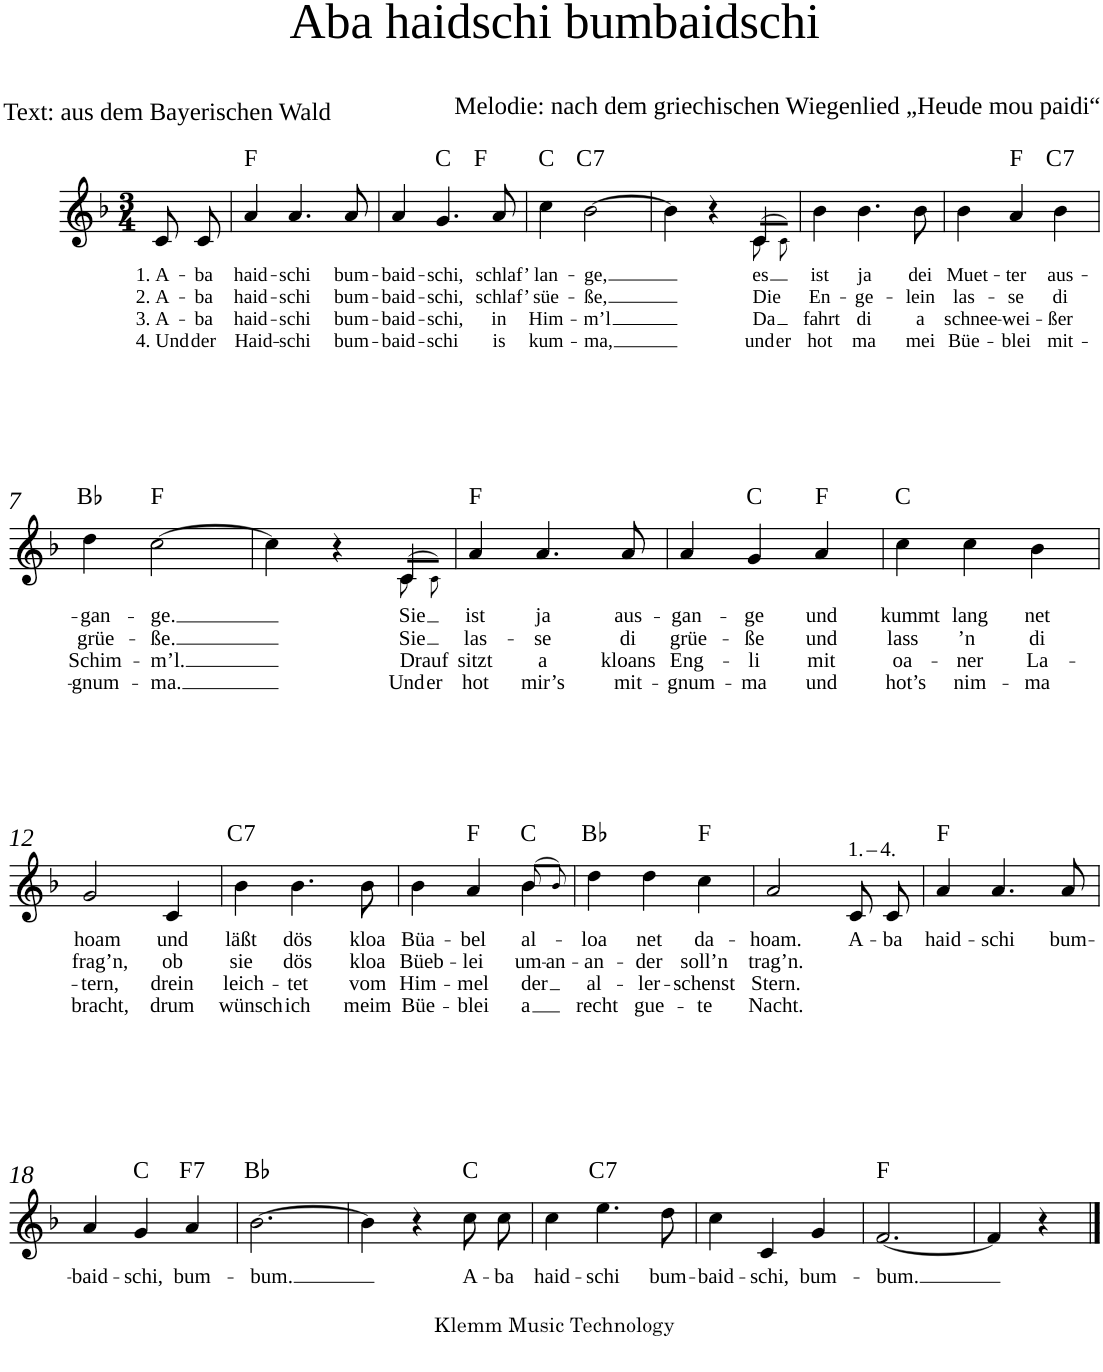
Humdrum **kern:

**kern	**text	**text	**text	**text	**harte
*part1	*part1	*part1	*part1	*part1	*part1
*staff1	*staff1	*staff1	*staff1	*staff1	*
*I"1.	*	*	*	*	*
*clefG2	*	*	*	*	*
*k[b-]	*	*	*	*	*
*F:	*	*	*	*	*
*M3/4	*	*	*	*	*
=	=	=	=	=	=
!	!LO:LY:b	!LO:LY:b	!LO:LY:b	!LO:LY:b	!
8c/	1. A-	2. A-	3. A-	4. Und	.
!	!LO:LY:b	!LO:LY:b	!LO:LY:b	!LO:LY:b	!
8c/	-ba	-ba	-ba	der	.
=1	=1	=1	=1	=1	=1
!	!LO:LY:b	!LO:LY:b	!LO:LY:b	!LO:LY:b	!
4a/	haid-	haid-	haid-	Haid-	F:maj
!	!LO:LY:b	!LO:LY:b	!LO:LY:b	!LO:LY:b	!
4.a/	-schi	-schi	-schi	-schi	.
!	!LO:LY:b	!LO:LY:b	!LO:LY:b	!LO:LY:b	!
8a/	bum-	bum-	bum-	bum-	.
=2	=2	=2	=2	=2	=2
!	!LO:LY:b	!LO:LY:b	!LO:LY:b	!LO:LY:b	!
*^	*	*	*	*	*
4a/	2ryy	-baid-	-baid-	-baid-	-baid-	.
!	!	!LO:LY:b	!LO:LY:b	!LO:LY:b	!LO:LY:b	!
4.g/	.	-schi,	-schi,	-schi,	-schi	C:maj
.	4ryy	.	.	.	.	F:maj
!	!	!LO:LY:b	!LO:LY:b	!LO:LY:b	!LO:LY:b	!
8a/	.	schlaf’	schlaf’	in	is	.
=3	=3	=3	=3	=3	=3	=3
!	!	!LO:LY:b	!LO:LY:b	!LO:LY:b	!LO:LY:b	!
*v	*v	*	*	*	*	*
4cc\	lan-	süe-	Him-	kum-	C:maj
!	!LO:LY:b	!LO:LY:b	!LO:LY:b	!LO:LY:b	!LO:H:kt=7
[2b-\	-ge,	-ße,	-m’l	-ma,	C:7
=4	=4	=4	=4	=4	=4
*^	*	*	*	*	*
*	*^	*	*	*	*	*
4b-\]	2ryy	2ryy	.	.	.	.	.
4r	.	.	.	.	.	.	.
!	!	!	!LO:LY:b	!LO:LY:b	!LO:LY:b	!LO:LY:b	!
(>8cL	4c/	8c!\	es	Die	Da	und	.
!	!	!	!	!	!	!LO:LY:b	!
8cJ)	.	8c!\	.	.	.	er	.
=5	=5	=5	=5	=5	=5	=5	=5
!	!	!	!LO:LY:b	!LO:LY:b	!LO:LY:b	!LO:LY:b	!
*v	*v	*v	*	*	*	*	*
4b-\	ist	En-	fahrt	hot	.
!	!LO:LY:b	!LO:LY:b	!LO:LY:b	!LO:LY:b	!
4.b-\	ja	-ge-	di	ma	.
!	!LO:LY:b	!LO:LY:b	!LO:LY:b	!LO:LY:b	!
8b-\	dei	-lein	a	mei	.
=6	=6	=6	=6	=6	=6
!	!LO:LY:b	!LO:LY:b	!LO:LY:b	!LO:LY:b	!
4b-\	Muet-	las-	schnee-	Büe-	.
!	!LO:LY:b	!LO:LY:b	!LO:LY:b	!LO:LY:b	!
4a/	-ter	-se	-wei-	-blei	F:maj
!	!LO:LY:b	!LO:LY:b	!LO:LY:b	!LO:LY:b	!LO:H:kt=7
4b-\	aus-	di	-ßer	mit-	C:7
!!LO:LB:g=z
=7	=7	=7	=7	=7	=7
!	!LO:LY:b	!LO:LY:b	!LO:LY:b	!LO:LY:b	!
4dd\	-gan-	grüe-	Schim-	-gnum-	Bb:maj
!	!LO:LY:b	!LO:LY:b	!LO:LY:b	!LO:LY:b	!
[2cc\	-ge.	-ße.	-m’l.	-ma.	F:maj
=8	=8	=8	=8	=8	=8
*^	*	*	*	*	*
*	*^	*	*	*	*	*
4cc\]	2ryy	2ryy	.	.	.	.	.
4r	.	.	.	.	.	.	.
!	!	!	!LO:LY:b	!LO:LY:b	!LO:LY:b	!LO:LY:b	!
(>8cL	4c/	8c!\	Sie	Sie	Drauf	Und	.
!	!	!	!	!	!	!LO:LY:b	!
8cJ)	.	8c!\	.	.	.	er	.
=9	=9	=9	=9	=9	=9	=9	=9
!	!	!	!LO:LY:b	!LO:LY:b	!LO:LY:b	!LO:LY:b	!
*v	*v	*v	*	*	*	*	*
4a/	ist	las-	sitzt	hot	F:maj
!	!LO:LY:b	!LO:LY:b	!LO:LY:b	!LO:LY:b	!
4.a/	ja	-se	a	mir’s	.
!	!LO:LY:b	!LO:LY:b	!LO:LY:b	!LO:LY:b	!
8a/	aus-	di	kloans	mit-	.
=10	=10	=10	=10	=10	=10
!	!LO:LY:b	!LO:LY:b	!LO:LY:b	!LO:LY:b	!
4a/	-gan-	grüe-	Eng-	-gnum-	.
!	!LO:LY:b	!LO:LY:b	!LO:LY:b	!LO:LY:b	!
4g/	-ge	-ße	-li	-ma	C:maj
!	!LO:LY:b	!LO:LY:b	!LO:LY:b	!LO:LY:b	!
4a/	und	und	mit	und	F:maj
=11	=11	=11	=11	=11	=11
!	!LO:LY:b	!LO:LY:b	!LO:LY:b	!LO:LY:b	!
4cc\	kummt	lass	oa-	hot’s	C:maj
!	!LO:LY:b	!LO:LY:b	!LO:LY:b	!LO:LY:b	!
4cc\	lang	’n	-ner	nim-	.
!	!LO:LY:b	!LO:LY:b	!LO:LY:b	!LO:LY:b	!
4b-\	net	di	La-	-ma	.
!!LO:LB:g=z
=12	=12	=12	=12	=12	=12
!	!LO:LY:b	!LO:LY:b	!LO:LY:b	!LO:LY:b	!
2g/	hoam	frag’n,	-tern,	bracht,	.
!	!LO:LY:b	!LO:LY:b	!LO:LY:b	!LO:LY:b	!
4c/	und	ob	drein	drum	.
=13	=13	=13	=13	=13	=13
!	!LO:LY:b	!LO:LY:b	!LO:LY:b	!LO:LY:b	!LO:H:kt=7
4b-\	läßt	sie	leich-	wünsch	C:7
!	!LO:LY:b	!LO:LY:b	!LO:LY:b	!LO:LY:b	!
4.b-\	dös	dös	-tet	ich	.
!	!LO:LY:b	!LO:LY:b	!LO:LY:b	!LO:LY:b	!
8b-\	kloa	kloa	vom	meim	.
=14	=14	=14	=14	=14	=14
!	!LO:LY:b	!LO:LY:b	!LO:LY:b	!LO:LY:b	!
*^	*	*	*	*	*
*	*^	*	*	*	*	*
4b-\	2ryy	2ryy	Büa-	Büeb-	Him-	Büe-	.
!	!	!	!LO:LY:b	!LO:LY:b	!LO:LY:b	!LO:LY:b	!
4a/	.	.	-bel	-lei	-mel	-blei	F:maj
!	!	!	!LO:LY:b	!LO:LY:b	!LO:LY:b	!LO:LY:b	!
(>8b-L	4b-\	8b-!/	al-	um-	der	a	C:maj
!	!	!	!	!LO:LY:b	!	!	!
8b-J)	.	8b-!/	.	-an-	.	.	.
=15	=15	=15	=15	=15	=15	=15	=15
!	!	!	!LO:LY:b	!LO:LY:b	!LO:LY:b	!LO:LY:b	!
*v	*v	*v	*	*	*	*	*
4dd\	-loa	-an-	al-	recht	Bb:maj
!	!LO:LY:b	!LO:LY:b	!LO:LY:b	!LO:LY:b	!
4dd\	net	-der	-ler-	gue-	.
!	!LO:LY:b	!LO:LY:b	!LO:LY:b	!LO:LY:b	!
4cc\	da-	soll’n	-schenst	-te	F:maj
=16	=16	=16	=16	=16	=16
!	!LO:LY:b	!LO:LY:b	!LO:LY:b	!LO:LY:b	!
2a/	-hoam.	trag’n.	Stern.	Nacht.	.
!LO:TX:a:t=1.	!	!	!	!	!
!LO:TX:a:t=–	!	!	!	!	!
!LO:TX:a:t=4.	!	!	!	!	!
!	!LO:LY:b	!	!	!	!
8c/	A-	.	.	.	.
!	!LO:LY:b	!	!	!	!
8c/	-ba	.	.	.	.
=17	=17	=17	=17	=17	=17
!	!LO:LY:b	!	!	!	!
4a/	haid-	.	.	.	F:maj
!	!LO:LY:b	!	!	!	!
4.a/	-schi	.	.	.	.
!	!LO:LY:b	!	!	!	!
8a/	bum-	.	.	.	.
!!LO:LB:g=z
=18	=18	=18	=18	=18	=18
!	!LO:LY:b	!	!	!	!
4a/	-baid-	.	.	.	.
!	!LO:LY:b	!	!	!	!
4g/	-schi,	.	.	.	C:maj
!	!LO:LY:b	!	!	!	!LO:H:kt=7
4a/	bum-	.	.	.	F:7
=19	=19	=19	=19	=19	=19
!	!LO:LY:b	!	!	!	!
[2.b-\	-bum.	.	.	.	Bb:maj
=20	=20	=20	=20	=20	=20
4b-\]	.	.	.	.	.
4r	.	.	.	.	.
!	!LO:LY:b	!	!	!	!
8cc\	A-	.	.	.	C:maj
!	!LO:LY:b	!	!	!	!
8cc\	-ba	.	.	.	.
=21	=21	=21	=21	=21	=21
!	!LO:LY:b	!	!	!	!
4cc\	haid-	.	.	.	.
!	!LO:LY:b	!	!	!	!LO:H:kt=7
4.ee\	-schi	.	.	.	C:7
!	!LO:LY:b	!	!	!	!
8dd\	bum-	.	.	.	.
=22	=22	=22	=22	=22	=22
!	!LO:LY:b	!	!	!	!
4cc\	-baid-	.	.	.	.
!	!LO:LY:b	!	!	!	!
4c/	-schi,	.	.	.	.
!	!LO:LY:b	!	!	!	!
4g/	bum-	.	.	.	.
=23	=23	=23	=23	=23	=23
!	!LO:LY:b	!	!	!	!
[2.f/	-bum.	.	.	.	F:maj
=24	=24	=24	=24	=24	=24
4f/]	.	.	.	.	.
4r	.	.	.	.	.
==	==	==	==	==	==
*-	*-	*-	*-	*-	*-
